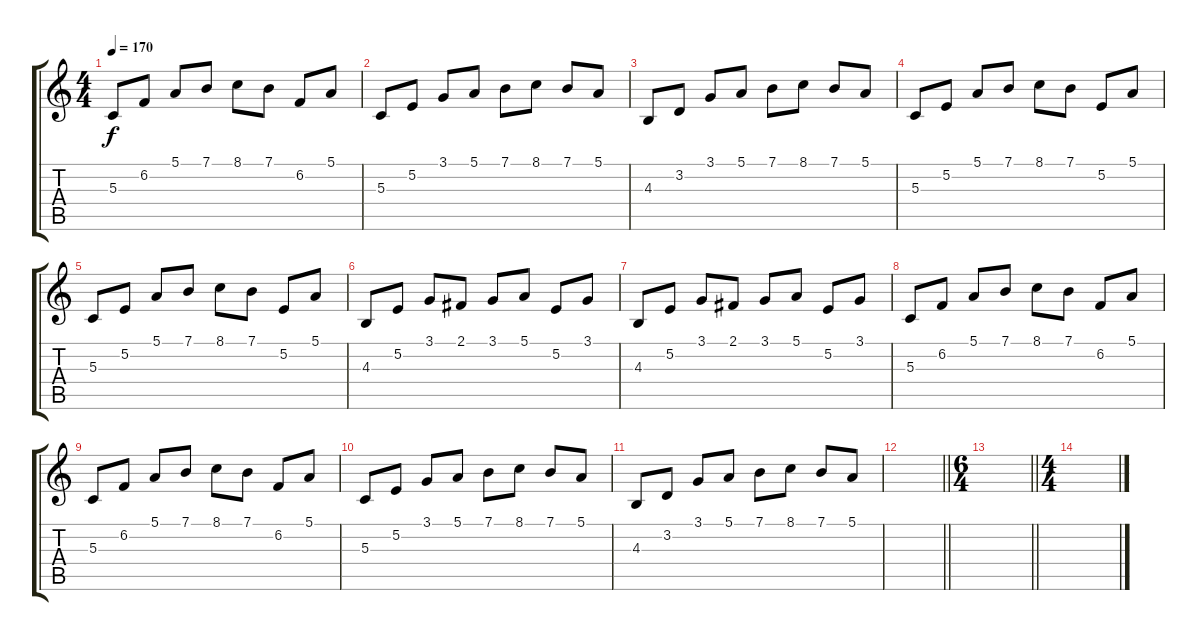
\track "" {instrument musicbox}
\staff {score tabs}
\tuning (E4 B3 G3 D3 A2 E2) {hide}
\ts (4 4)
\tempo 170
\clef g2
\ks c
5.3.8{dy f} 6.2.8 5.1.8 7.1.8 8.1.8 7.1.8 6.2.8 5.1.8 |
5.3.8 5.2.8 3.1.8 5.1.8 7.1.8 8.1.8 7.1.8 5.1.8 |
4.3.8 3.2.8 3.1.8 5.1.8 7.1.8 8.1.8 7.1.8 5.1.8 |
5.3.8 5.2.8 5.1.8 7.1.8 8.1.8 7.1.8 5.2.8 5.1.8 |
5.3.8 5.2.8 5.1.8 7.1.8 8.1.8 7.1.8 5.2.8 5.1.8 |
4.3.8 5.2.8 3.1.8 2.1.8 3.1.8 5.1.8 5.2.8 3.1.8 |
4.3.8 5.2.8 3.1.8 2.1.8 3.1.8 5.1.8 5.2.8 3.1.8 |
5.3.8 6.2.8 5.1.8 7.1.8 8.1.8 7.1.8 6.2.8 5.1.8 |
5.3.8 6.2.8 5.1.8 7.1.8 8.1.8 7.1.8 6.2.8 5.1.8 |
5.3.8 5.2.8 3.1.8 5.1.8 7.1.8 8.1.8 7.1.8 5.1.8 |
4.3.8 3.2.8 3.1.8 5.1.8 7.1.8 8.1.8 7.1.8 5.1.8 |
\barLineRight lightlight
|
\ts (6 4)
\barLineRight lightlight
|
\ts (4 4)
\section ("" "")
